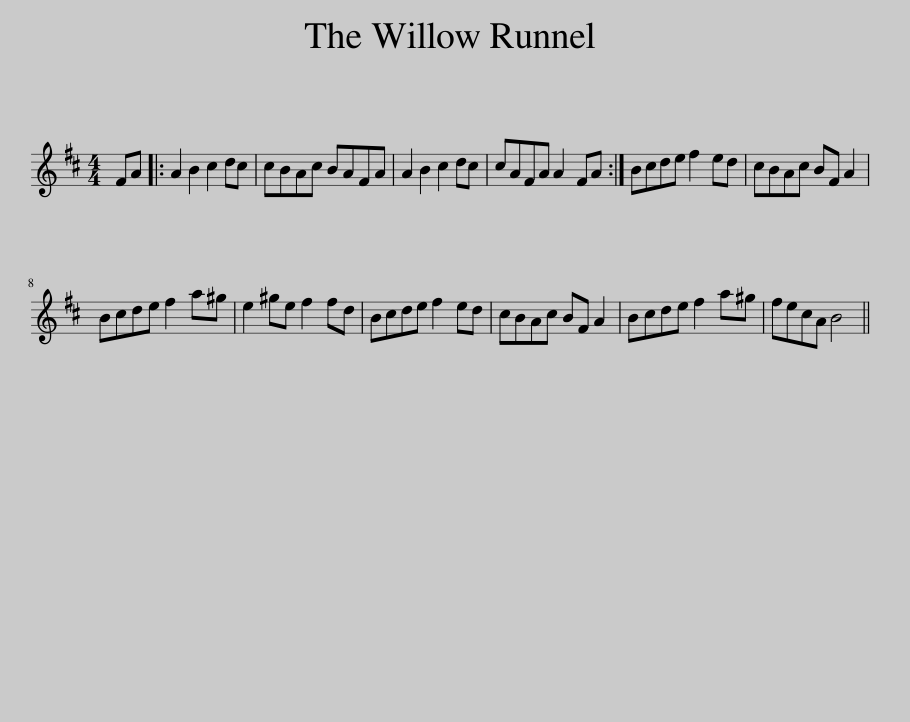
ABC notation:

X:1
L:1/8
M:4/4
I:linebreak $
K:Bmin
V:1 treble
V:1
 FA |: A2 B2 c2 dc | cBAc BAFA | A2 B2 c2 dc | cAFA A2 FA :| %5
 Bcde f2 ed | cBAc BF A2 |$ Bcde f2 a^g | e2 ^ge f2 fd | Bcde f2 ed | %10
 cBAc BF A2 | Bcde f2 a^g | fecA B4 || %13
